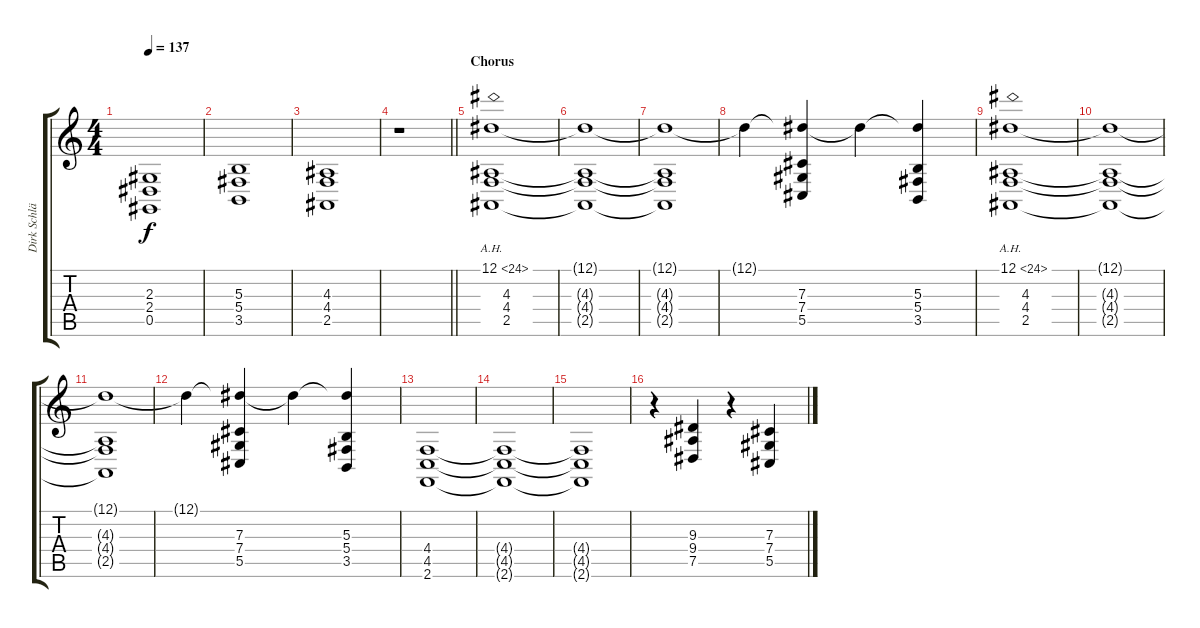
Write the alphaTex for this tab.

\track ("Dirk Schlächter" "Dirk Schlä") {instrument stringensemble1}
\staff {score tabs}
\tuning (Eb4 Bb3 Gb3 Db3 Ab2 Eb2) {hide}
\ts (4 4)
\tempo 137
\clef g2
\ks c
(2.3 2.4 0.5).1{dy f} |
(5.3 5.4 3.5).1 |
(4.3 4.4 2.5).1 |
\barLineRight lightlight
r.1 |
\section ("" "Chorus")
(12.1{ah 12} 4.3 4.4 2.5).1{volume 6} |
(12.1{t} 4.3{t} 4.4{t} 2.5{t}).1 |
(12.1{t} 4.3{t} 4.4{t} 2.5{t}).1 |
12.1{t}.4 (12.1{t} 7.3 7.4 5.5).4 12.1{t}.4 (12.1{t} 5.3 5.4 3.5).4 |
(12.1{ah 12} 4.3 4.4 2.5).1 |
(12.1{t} 4.3{t} 4.4{t} 2.5{t}).1 |
(12.1{t} 4.3{t} 4.4{t} 2.5{t}).1 |
12.1{t}.4 (12.1{t} 7.3 7.4 5.5).4 12.1{t}.4 (12.1{t} 5.3 5.4 3.5).4 |
(4.4 4.5 2.6).1 |
(4.4{t} 4.5{t} 2.6{t}).1 |
(4.4{t} 4.5{t} 2.6{t}).1 |
r.4 (9.3 9.4 7.5).4 r.4 (7.3 7.4 5.5).4
